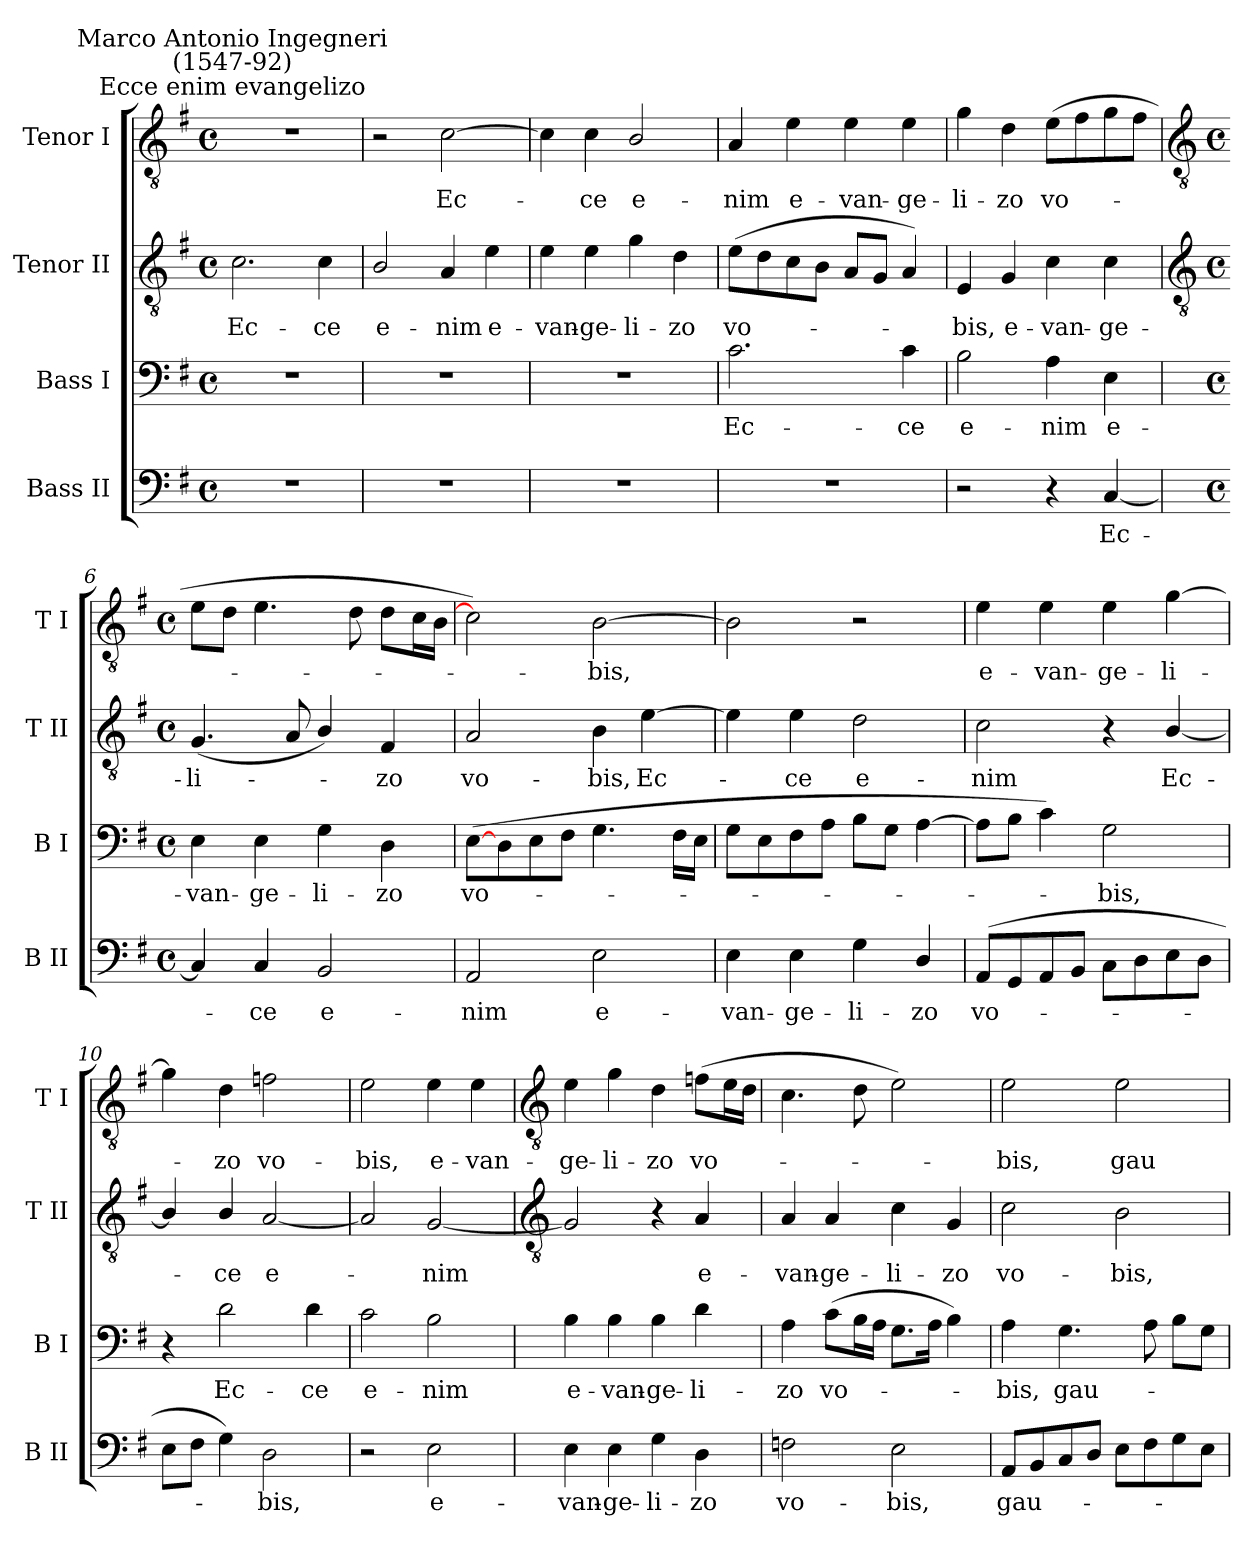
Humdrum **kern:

**kern	**text	**kern	**text	**kern	**text	**kern	**text
*part4	*part4	*part3	*part3	*part2	*part2	*part1	*part1
*staff4	*staff4	*staff3	*staff3	*staff2	*staff2	*staff1	*staff1
*I"Bass II	*	*I"Bass I	*	*I"Tenor II	*	*I"Tenor I	*
*I'B II	*	*I'B I	*	*I'T II	*	*I'T I	*
*clefF4	*	*clefF4	*	*clefGv2	*	*clefGv2	*
*k[f#]	*	*k[f#]	*	*k[f#]	*	*k[f#]	*
*G:	*	*G:	*	*G:	*	*G:	*
*M4/4	*	*M4/4	*	*M4/4	*	*M4/4	*
*met(c)	*	*met(c)	*	*met(c)	*	*met(c)	*
=1	=1	=1	=1	=1	=1	=1	=1
!	!	!	!	!	!	!LO:TX:a:cj:t=Ecce enim evangelizo	!
!	!	!	!	!	!	!LO:TX:a:cj:t=Marco Antonio Ingegneri\n(1547-92)	!
!	!	!	!	!	!LO:LY:b	!	!
1r	.	1r	.	2.c	Ec-	1r	.
!	!	!	!	!	!LO:LY:b	!	!
.	.	.	.	4c	-ce	.	.
=2	=2	=2	=2	=2	=2	=2	=2
!	!	!	!	!	!LO:LY:b	!	!
1r	.	1r	.	2B/	e-	2r	.
!	!	!	!	!	!LO:LY:b	!	!LO:LY:b
.	.	.	.	4A	-nim	[2c	Ec-
!	!	!	!	!	!LO:LY:b	!	!
.	.	.	.	4e	e-	.	.
=3	=3	=3	=3	=3	=3	=3	=3
!	!	!	!	!	!LO:LY:b	!	!
1r	.	1r	.	4e	-van-	4c]	.
!	!	!	!	!	!LO:LY:b	!	!LO:LY:b
.	.	.	.	4e	-ge-	4c	ce
!	!	!	!	!	!LO:LY:b	!	!LO:LY:b
.	.	.	.	4g	-li-	2B/	e-
!	!	!	!	!	!LO:LY:b	!	!
.	.	.	.	4d	-zo	.	.
=4	=4	=4	=4	=4	=4	=4	=4
!	!	!	!LO:LY:b	!	!LO:LY:b	!	!LO:LY:b
1r	.	2.c	Ec-	(>8eL	vo-	4A	-nim
.	.	.	.	8d	.	.	.
!	!	!	!	!	!	!	!LO:LY:b
.	.	.	.	8c	.	4e	e-
.	.	.	.	8BJ	.	.	.
!	!	!	!	!	!	!	!LO:LY:b
.	.	.	.	8AL	.	4e	-van-
.	.	.	.	8GJ	.	.	.
!	!	!	!LO:LY:b	!	!	!	!LO:LY:b
.	.	4c	-ce	4A)	.	4e	-ge-
=5	=5	=5	=5	=5	=5	=5	=5
!	!	!	!LO:LY:b	!	!LO:LY:b	!	!LO:LY:b
2r	.	2B	e-	4E	bis,	4g	-li-
!	!	!	!	!	!LO:LY:b	!	!LO:LY:b
.	.	.	.	4G	e-	4d	-zo
!	!	!	!LO:LY:b	!	!LO:LY:b	!	!LO:LY:b
4r	.	4A	-nim	4c	-van-	(>8eL	vo-
.	.	.	.	.	.	8f#	.
!	!LO:LY:b	!	!LO:LY:b	!	!LO:LY:b	!	!
[4C	Ec-	4E	e-	4c	-ge-	8g	.
.	.	.	.	.	.	8f#J	.
!!LO:LB:g=z
=6	=6	=6	=6	=6	=6	=6	=6
*	*	*	*	*clefGv2	*	*clefGv2	*
*M4/4	*	*M4/4	*	*M4/4	*	*M4/4	*
*met(c)	*	*met(c)	*	*met(c)	*	*met(c)	*
!	!	!	!LO:LY:b	!	!LO:LY:b	!	!
4C]	.	4E	-van-	(<4.G	-li-	8eL	.
.	.	.	.	.	.	8dJ	.
!	!LO:LY:b	!	!LO:LY:b	!	!	!	!
4C	ce	4E	-ge-	.	.	4.e	.
.	.	.	.	8A	.	.	.
!	!LO:LY:b	!	!LO:LY:b	!	!	!	!
2BB	e-	4G	-li-	4B/)	.	.	.
.	.	.	.	.	.	8d	.
!	!	!	!LO:LY:b	!	!LO:LY:b	!	!
.	.	4D	-zo	4F#	zo	8dL	.
.	.	.	.	.	.	16cL	.
.	.	.	.	.	.	16BJJ	.
=7	=7	=7	=7	=7	=7	=7	=7
!	!LO:LY:b	!	!LO:LY:b	!	!LO:LY:b	!	!
2AA	-nim	(>[8EL	vo-	2A	vo-	2c])	.
.	.	8D	.	.	.	.	.
.	.	8E	.	.	.	.	.
.	.	8F#J	.	.	.	.	.
!	!LO:LY:b	!	!	!	!LO:LY:b	!	!LO:LY:b
2E	e-	4.G	.	4B	-bis,	[2B	bis,
!	!	!	!	!	!LO:LY:b	!	!
.	.	.	.	[4e	Ec-	.	.
.	.	16F#LL	.	.	.	.	.
.	.	16EJJ	.	.	.	.	.
=8	=8	=8	=8	=8	=8	=8	=8
!	!LO:LY:b	!	!	!	!	!	!
4E	-van-	8GL	.	4e]	.	2B]	.
.	.	8E	.	.	.	.	.
!	!LO:LY:b	!	!	!	!LO:LY:b	!	!
4E	-ge-	8F#	.	4e	ce	.	.
.	.	8AJ	.	.	.	.	.
!	!LO:LY:b	!	!	!	!LO:LY:b	!	!
4G	-li-	8BL	.	2d	e-	2r	.
.	.	8GJ	.	.	.	.	.
!	!LO:LY:b	!	!	!	!	!	!
4D/	-zo	[4A	.	.	.	.	.
=9	=9	=9	=9	=9	=9	=9	=9
!	!LO:LY:b	!	!	!	!LO:LY:b	!	!LO:LY:b
(>8AAL	vo-	8AL]	.	2c	-nim	4e	e-
8GG	.	8BJ	.	.	.	.	.
!	!	!	!	!	!	!	!LO:LY:b
8AA	.	4c)	.	.	.	4e	-van-
8BBJ	.	.	.	.	.	.	.
!	!	!	!LO:LY:b	!	!	!	!LO:LY:b
8CL	.	2G	bis,	4r	.	4e	-ge-
8D	.	.	.	.	.	.	.
!	!	!	!	!	!LO:LY:b	!	!LO:LY:b
8E	.	.	.	[4B/	Ec-	[4g	-li-
8DJ	.	.	.	.	.	.	.
=10	=10	=10	=10	=10	=10	=10	=10
8EL	.	4r	.	4B/]	.	4g]	.
8F#J	.	.	.	.	.	.	.
!	!	!	!LO:LY:b	!	!LO:LY:b	!	!LO:LY:b
4G)	.	2d	Ec-	4B/	ce	4d	zo
!	!LO:LY:b	!	!	!	!LO:LY:b	!	!LO:LY:b
2D	bis,	.	.	[2A	e-	2fn	vo-
!	!	!	!LO:LY:b	!	!	!	!
.	.	4d	-ce	.	.	.	.
=11	=11	=11	=11	=11	=11	=11	=11
!	!	!	!LO:LY:b	!	!	!	!LO:LY:b
2r	.	2c	e-	2A]	.	2e	-bis,
!	!LO:LY:b	!	!LO:LY:b	!	!LO:LY:b	!	!LO:LY:b
2E	e-	2B	-nim	[2G	nim	4e	e-
!	!	!	!	!	!	!	!LO:LY:b
.	.	.	.	.	.	4e	-van-
!!LO:LB:g=z
=12	=12	=12	=12	=12	=12	=12	=12
*	*	*	*	*clefGv2	*	*clefGv2	*
!	!LO:LY:b	!	!LO:LY:b	!	!	!	!LO:LY:b
4E	-van-	4B	e-	2G]	.	4e	-ge-
!	!LO:LY:b	!	!LO:LY:b	!	!	!	!LO:LY:b
4E	-ge-	4B	-van-	.	.	4g	-li-
!	!LO:LY:b	!	!LO:LY:b	!	!	!	!LO:LY:b
4G	-li-	4B	-ge-	4r	.	4d	-zo
!	!LO:LY:b	!	!LO:LY:b	!	!LO:LY:b	!	!LO:LY:b
4D	-zo	4d	-li-	4A	e-	(>8fnL	vo-
.	.	.	.	.	.	16eL	.
.	.	.	.	.	.	16dJJ	.
=13	=13	=13	=13	=13	=13	=13	=13
!	!LO:LY:b	!	!LO:LY:b	!	!LO:LY:b	!	!
2Fn	vo-	4A	-zo	4A	-van-	4.c	.
!	!	!	!LO:LY:b	!	!LO:LY:b	!	!
.	.	(>8cL	vo-	4A	-ge-	.	.
.	.	16BL	.	.	.	8d	.
.	.	16AJJ	.	.	.	.	.
!	!LO:LY:b	!	!	!	!LO:LY:b	!	!
2E	-bis,	8.GL	.	4c	-li-	2e)	.
.	.	16AJ	.	.	.	.	.
!	!	!	!	!	!LO:LY:b	!	!
.	.	4B)	.	4G	-zo	.	.
=14	=14	=14	=14	=14	=14	=14	=14
!	!LO:LY:b	!	!LO:LY:b	!	!LO:LY:b	!	!LO:LY:b
8AAL	gau-	4A	bis,	2c	vo-	2e	bis,
8BB	.	.	.	.	.	.	.
!	!	!	!LO:LY:b	!	!	!	!
8C	.	4.G	gau-	.	.	.	.
8DJ	.	.	.	.	.	.	.
!	!	!	!	!	!LO:LY:b	!	!LO:LY:b
8EL	.	.	.	2B	-bis,	2e	gau-
8F#	.	8A	.	.	.	.	.
8G	.	8BL	.	.	.	.	.
8EJ	.	8GJ	.	.	.	.	.
=	=	=	=	=	=	=	=
*-	*-	*-	*-	*-	*-	*-	*-
